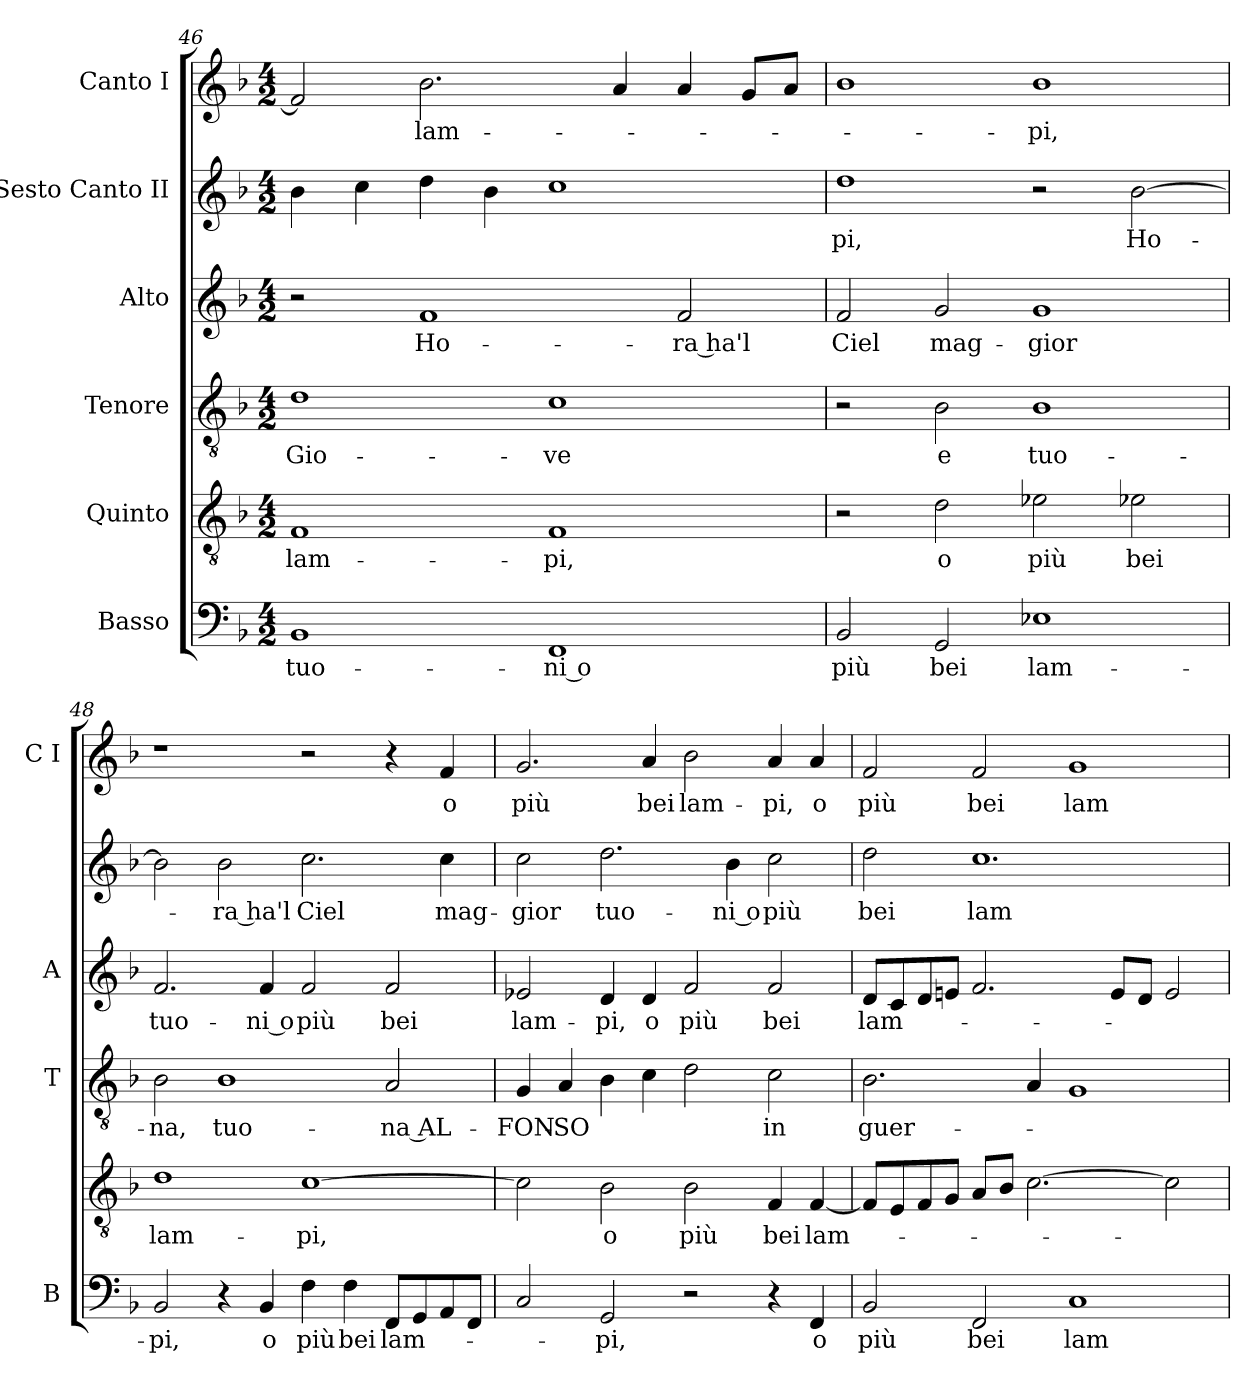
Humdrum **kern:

**kern	**text	**kern	**text	**kern	**text	**kern	**text	**kern	**text	**kern	**text
*part6	*part6	*part5	*part5	*part4	*part4	*part3	*part3	*part2	*part2	*part1	*part1
*staff6	*staff6	*staff5	*staff5	*staff4	*staff4	*staff3	*staff3	*staff2	*staff2	*staff1	*staff1
*I"Basso	*	*I"Quinto	*	*I"Tenore	*	*I"Alto	*	*I"Sesto Canto II	*	*I"Canto I	*
*I'B	*	*	*	*I'T	*	*I'A	*	*	*	*I'C I	*
*clefF4	*	*clefGv2	*	*clefGv2	*	*clefG2	*	*clefG2	*	*clefG2	*
*k[b-]	*	*k[b-]	*	*k[b-]	*	*k[b-]	*	*k[b-]	*	*k[b-]	*
*F:	*	*F:	*	*F:	*	*F:	*	*F:	*	*F:	*
*M4/2	*	*M4/2	*	*M4/2	*	*M4/2	*	*M4/2	*	*M4/2	*
=46	=46	=46	=46	=46	=46	=46	=46	=46	=46	=46	=46
1BB-	tuo-	1F	lam-	1d	Gio-	2r	.	4b-	.	2f]	.
.	.	.	.	.	.	.	.	4cc	.	.	.
.	.	.	.	.	.	1f	Ho-	4dd	.	2.b-	lam-
.	.	.	.	.	.	.	.	4b-	.	.	.
1FF	-ni o	1F	-pi,	1c	-ve	.	.	1cc	.	.	.
.	.	.	.	.	.	.	.	.	.	4a	.
.	.	.	.	.	.	2f	-ra ha'l	.	.	4a	.
.	.	.	.	.	.	.	.	.	.	8gL	.
.	.	.	.	.	.	.	.	.	.	8aJ	.
=47	=47	=47	=47	=47	=47	=47	=47	=47	=47	=47	=47
2BB-	più	2r	.	2r	.	2f	Ciel	1dd	-pi,	1b-	.
2GG	bei	2d	o	2B-	e	2g	mag-	.	.	.	.
1E-X	lam-	2e-X	più	1B-	tuo-	1g	-gior	2r	.	1b-	-pi,
.	.	2e-X	bei	.	.	.	.	[2b-	Ho-	.	.
=48	=48	=48	=48	=48	=48	=48	=48	=48	=48	=48	=48
2BB-	-pi,	1d	lam-	2B-	-na,	2.f	tuo-	2b-]	.	1r	.
4r	.	.	.	1B-	tuo-	.	.	2b-	-ra ha'l	.	.
4BB-	o	.	.	.	.	4f	-ni o	.	.	.	.
4F	più	[1c	-pi,	.	.	2f	più	2.cc	Ciel	2r	.
4F	bei	.	.	.	.	.	.	.	.	.	.
8FFL	lam-	.	.	2A	-na AL-	2f	bei	.	.	4r	.
8GG	.	.	.	.	.	.	.	.	.	.	.
8AA	.	.	.	.	.	.	.	4cc	mag-	4f	o
8FFJ	.	.	.	.	.	.	.	.	.	.	.
=49	=49	=49	=49	=49	=49	=49	=49	=49	=49	=49	=49
2C	.	2c]	.	4G	-FON-	2e-X	lam-	2cc	-gior	2.g	più
.	.	.	.	4A	-SO	.	.	.	.	.	.
2GG	-pi,	2B-	o	4B-	.	4d	-pi,	2.dd	tuo-	.	.
.	.	.	.	4c	.	4d	o	.	.	4a	bei
2r	.	2B-	più	2d	.	2f	più	.	.	2b-	lam-
.	.	.	.	.	.	.	.	4b-	-ni o	.	.
4r	.	4F	bei	2c	in	2f	bei	2cc	più	4a	-pi,
4FF	o	[4F	lam-	.	.	.	.	.	.	4a	o
=50	=50	=50	=50	=50	=50	=50	=50	=50	=50	=50	=50
2BB-	più	8FL]	.	2.B-	guer-	8dL	lam-	2dd	bei	2f	più
.	.	8E	.	.	.	8c	.	.	.	.	.
.	.	8F	.	.	.	8d	.	.	.	.	.
.	.	8GJ	.	.	.	8enJ	.	.	.	.	.
2FF	bei	8AL	.	.	.	2.f	.	1.cc	lam-	2f	bei
.	.	8B-J	.	.	.	.	.	.	.	.	.
.	.	[2.c	.	4A	.	.	.	.	.	.	.
1C	lam-	.	.	1G	.	.	.	.	.	1g	lam-
.	.	.	.	.	.	8eL	.	.	.	.	.
.	.	.	.	.	.	8dJ	.	.	.	.	.
.	.	2c]	.	.	.	2e	.	.	.	.	.
=	=	=	=	=	=	=	=	=	=	=	=
*-	*-	*-	*-	*-	*-	*-	*-	*-	*-	*-	*-
